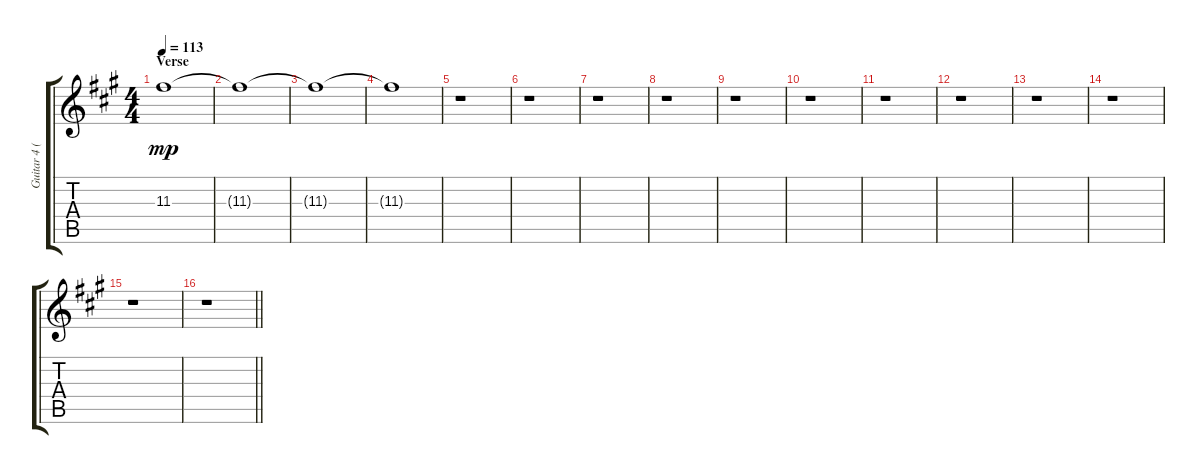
\track ("Guitar 4 (dist. w/ Leslie)" "Guitar 4 (") {instrument distortionguitar}
\staff {score tabs}
\tuning (E4 B3 G3 D3 A2 E2) {hide}
\ts (4 4)
\section ("" "Verse")
\tempo 113
\clef g2
\ks f#minor
11.3.1{dy mp} |
11.3{t}.1 |
11.3{t}.1 |
11.3{t}.1 |
r.1 |
r.1 |
r.1 |
r.1 |
r.1 |
r.1 |
r.1 |
r.1 |
r.1 |
r.1 |
r.1 |
\barLineRight lightlight
r.1
